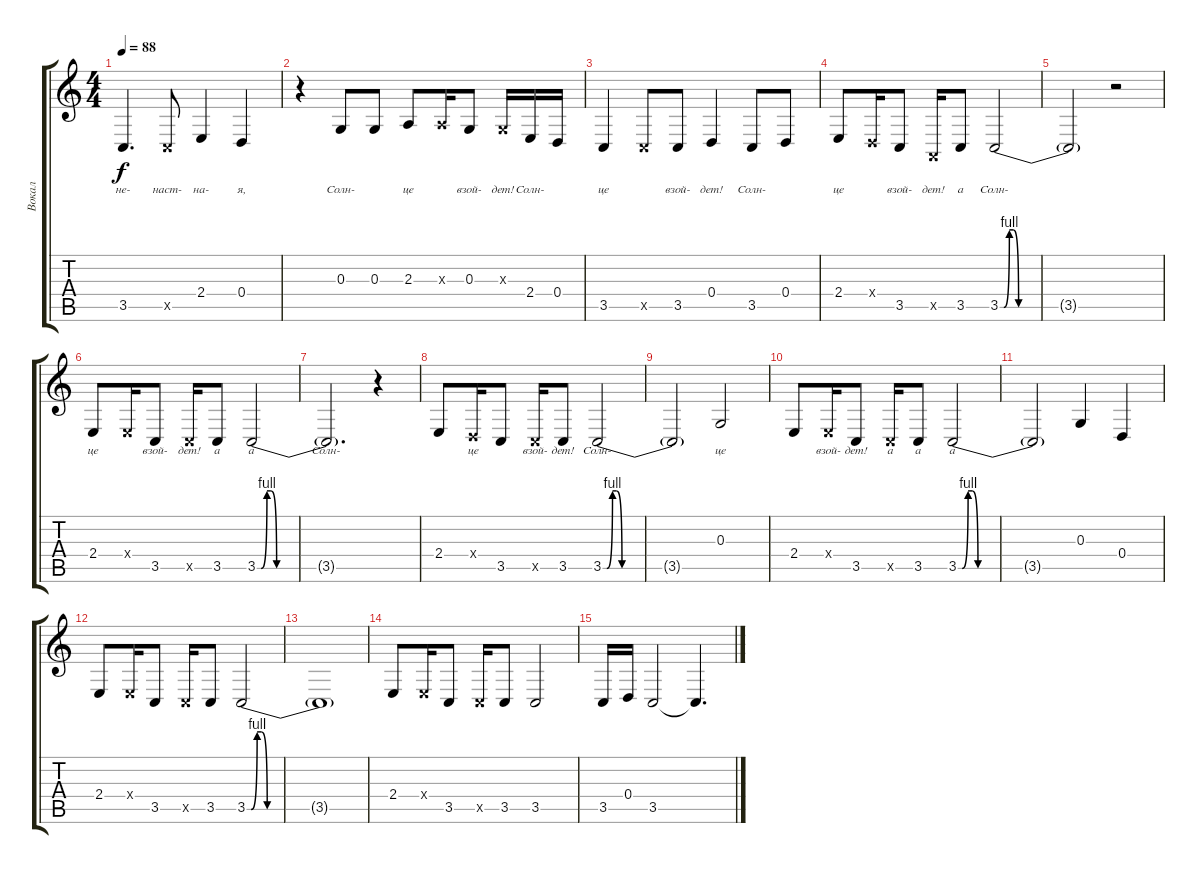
\track ("Вокал" "Вокал") {instrument baritonesax}
\staff {score tabs}
\tuning (E4 B3 G3 D3 A2 E2) {hide}
\ts (4 4)
\tempo 88
\clef g2
\ks c
3.5.4{d lyrics (0 "не-") lyrics (1 "") lyrics (2 "") lyrics (3 "") lyrics (4 "") dy f} 3.5{x}.8{lyrics (0 "наст-") lyrics (1 "") lyrics (2 "") lyrics (3 "") lyrics (4 "")} 2.4.4{lyrics (0 "на-") lyrics (1 "") lyrics (2 "") lyrics (3 "") lyrics (4 "")} 0.4.4{lyrics (0 "я,") lyrics (1 "") lyrics (2 "") lyrics (3 "") lyrics (4 "")} |
r.4 0.3.8{lyrics (0 "Солн-") lyrics (1 "") lyrics (2 "") lyrics (3 "") lyrics (4 "")} 0.3.8{lyrics (0 "") lyrics (1 "") lyrics (2 "") lyrics (3 "") lyrics (4 "")} 2.3.8{lyrics (0 "це") lyrics (1 "") lyrics (2 "") lyrics (3 "") lyrics (4 "")} 2.3{x}.16{lyrics (0 "") lyrics (1 "") lyrics (2 "") lyrics (3 "") lyrics (4 "")} 0.3.8{lyrics (0 "взой-") lyrics (1 "") lyrics (2 "") lyrics (3 "") lyrics (4 "")} 0.3{x}.16{lyrics (0 "дет!") lyrics (1 "") lyrics (2 "") lyrics (3 "") lyrics (4 "")} 2.4.16{lyrics (0 "Солн-") lyrics (1 "") lyrics (2 "") lyrics (3 "") lyrics (4 "")} 0.4.16{lyrics (0 "") lyrics (1 "") lyrics (2 "") lyrics (3 "") lyrics (4 "")} |
3.5.4{lyrics (0 "це") lyrics (1 "") lyrics (2 "") lyrics (3 "") lyrics (4 "")} 3.5{x}.8{lyrics (0 "") lyrics (1 "") lyrics (2 "") lyrics (3 "") lyrics (4 "")} 3.5.8{lyrics (0 "взой-") lyrics (1 "") lyrics (2 "") lyrics (3 "") lyrics (4 "")} 0.4.4{lyrics (0 "дет!") lyrics (1 "") lyrics (2 "") lyrics (3 "") lyrics (4 "")} 3.5.8{lyrics (0 "Солн-") lyrics (1 "") lyrics (2 "") lyrics (3 "") lyrics (4 "")} 0.4.8{lyrics (0 "") lyrics (1 "") lyrics (2 "") lyrics (3 "") lyrics (4 "")} |
2.4.8{lyrics (0 "це") lyrics (1 "") lyrics (2 "") lyrics (3 "") lyrics (4 "")} 0.4{x}.16{lyrics (0 "") lyrics (1 "") lyrics (2 "") lyrics (3 "") lyrics (4 "")} 3.5.8{lyrics (0 "взой-") lyrics (1 "") lyrics (2 "") lyrics (3 "") lyrics (4 "")} 0.5{x}.16{lyrics (0 "дет!") lyrics (1 "") lyrics (2 "") lyrics (3 "") lyrics (4 "")} 3.5.8{lyrics (0 "а") lyrics (1 "") lyrics (2 "") lyrics (3 "") lyrics (4 "")} 3.5{be (custom 0 0 2 0 5 4 7 4 10 0 60 0)}.2{lyrics (0 "Солн-") lyrics (1 "") lyrics (2 "") lyrics (3 "") lyrics (4 "")} |
3.5{t}.2{lyrics (0 "") lyrics (1 "") lyrics (2 "") lyrics (3 "") lyrics (4 "")} r.2 |
2.4.8{lyrics (0 "це") lyrics (1 "") lyrics (2 "") lyrics (3 "") lyrics (4 "")} 2.4{x}.16{lyrics (0 "") lyrics (1 "") lyrics (2 "") lyrics (3 "") lyrics (4 "")} 3.5.8{lyrics (0 "взой-") lyrics (1 "") lyrics (2 "") lyrics (3 "") lyrics (4 "")} 3.5{x}.16{lyrics (0 "дет!") lyrics (1 "") lyrics (2 "") lyrics (3 "") lyrics (4 "")} 3.5.8{lyrics (0 "а") lyrics (1 "") lyrics (2 "") lyrics (3 "") lyrics (4 "")} 3.5{be (custom 0 0 2 0 5 4 7 4 10 0 60 0)}.2{lyrics (0 "а") lyrics (1 "") lyrics (2 "") lyrics (3 "") lyrics (4 "")} |
3.5{t}.2{d lyrics (0 "Солн-") lyrics (1 "") lyrics (2 "") lyrics (3 "") lyrics (4 "")} r.4 |
2.4.8{lyrics (0 "") lyrics (1 "") lyrics (2 "") lyrics (3 "") lyrics (4 "")} 0.4{x}.16{lyrics (0 "це") lyrics (1 "") lyrics (2 "") lyrics (3 "") lyrics (4 "")} 3.5.8{lyrics (0 "") lyrics (1 "") lyrics (2 "") lyrics (3 "") lyrics (4 "")} 3.5{x}.16{lyrics (0 "взой-") lyrics (1 "") lyrics (2 "") lyrics (3 "") lyrics (4 "")} 3.5.8{lyrics (0 "дет!") lyrics (1 "") lyrics (2 "") lyrics (3 "") lyrics (4 "")} 3.5{be (custom 0 0 2 0 5 4 7 4 10 0 60 0)}.2{lyrics (0 "Солн-") lyrics (1 "") lyrics (2 "") lyrics (3 "") lyrics (4 "")} |
3.5{t}.2{lyrics (0 "") lyrics (1 "") lyrics (2 "") lyrics (3 "") lyrics (4 "")} 0.3.2{lyrics (0 "це") lyrics (1 "") lyrics (2 "") lyrics (3 "") lyrics (4 "")} |
2.4.8{lyrics (0 "") lyrics (1 "") lyrics (2 "") lyrics (3 "") lyrics (4 "")} 2.4{x}.16{lyrics (0 "взой-") lyrics (1 "") lyrics (2 "") lyrics (3 "") lyrics (4 "")} 3.5.8{lyrics (0 "дет!") lyrics (1 "") lyrics (2 "") lyrics (3 "") lyrics (4 "")} 3.5{x}.16{lyrics (0 "а") lyrics (1 "") lyrics (2 "") lyrics (3 "") lyrics (4 "")} 3.5.8{lyrics (0 "а") lyrics (1 "") lyrics (2 "") lyrics (3 "") lyrics (4 "")} 3.5{be (custom 0 0 2 0 5 4 7 4 10 0 60 0)}.2{lyrics (0 "а") lyrics (1 "") lyrics (2 "") lyrics (3 "") lyrics (4 "")} |
3.5{t}.2 0.3.4 0.4.4 |
2.4.8 2.4{x}.16 3.5.8 3.5{x}.16 3.5.8 3.5{be (custom 0 0 2 0 5 4 7 4 10 0 60 0)}.2 |
3.5{t}.1 |
2.4.8 2.4{x}.16 3.5.8 3.5{x}.16 3.5.8 3.5.2 |
3.5.16 0.4.16 3.5.2 3.5{t}.4{d}
